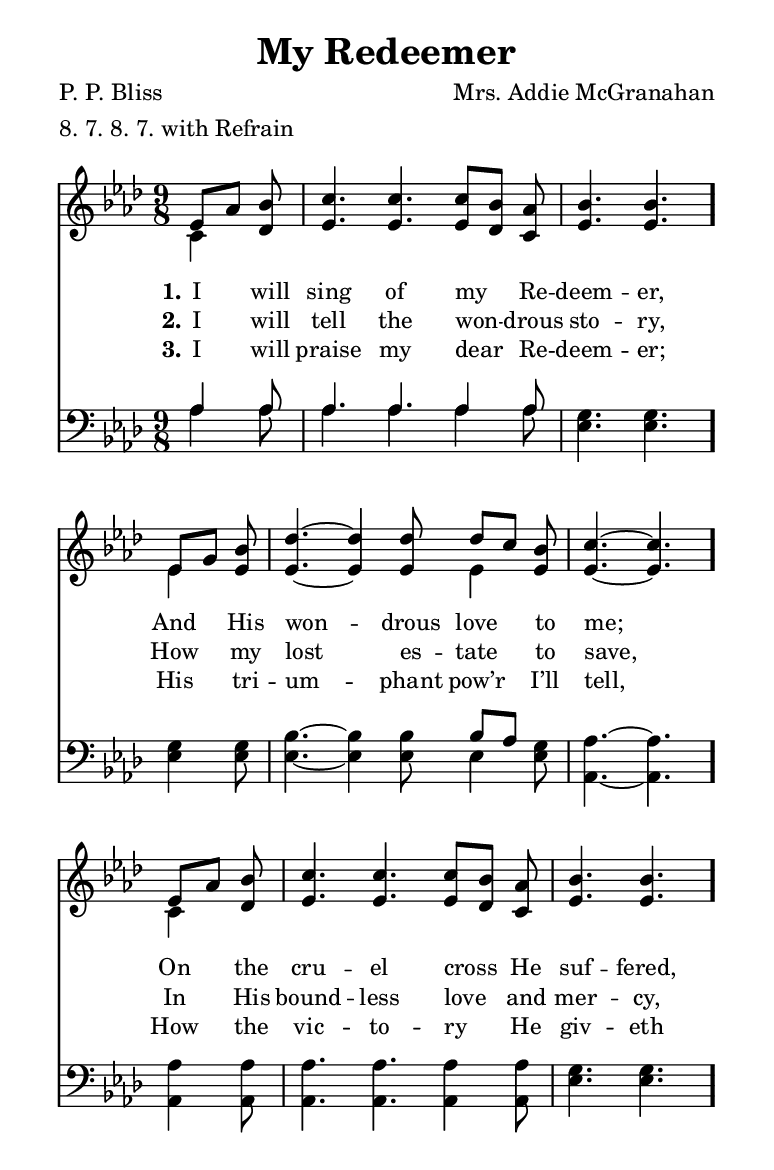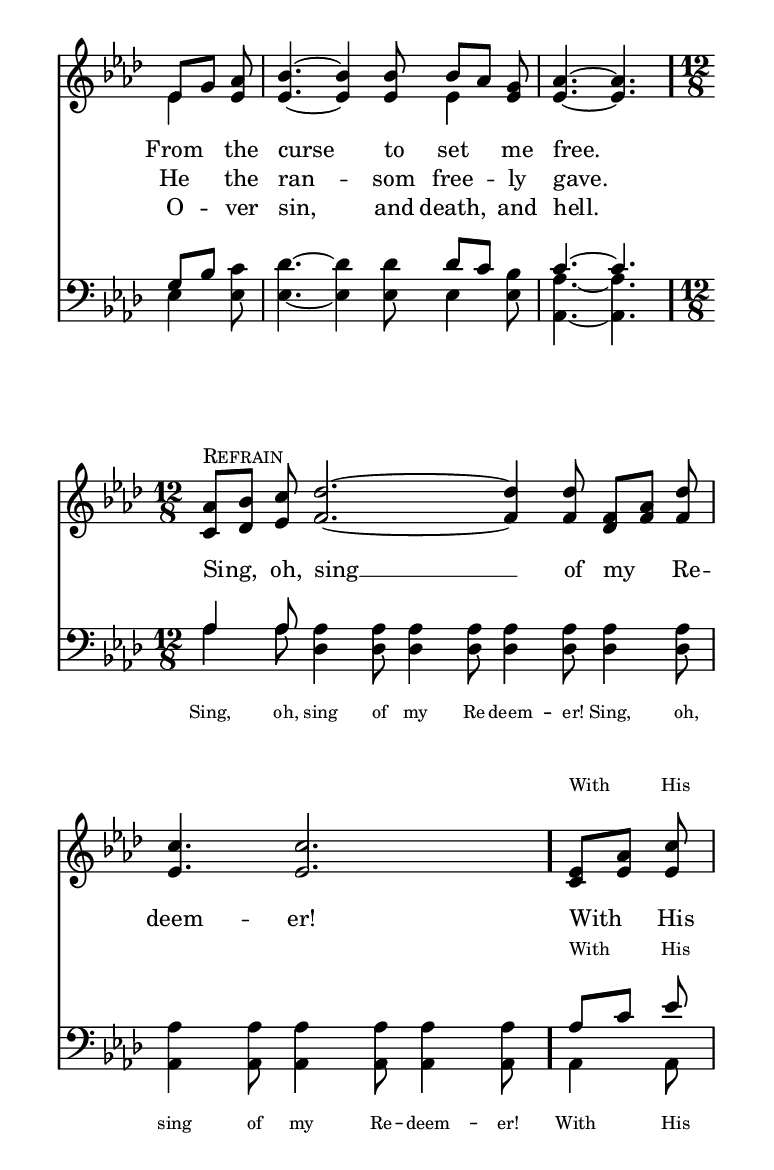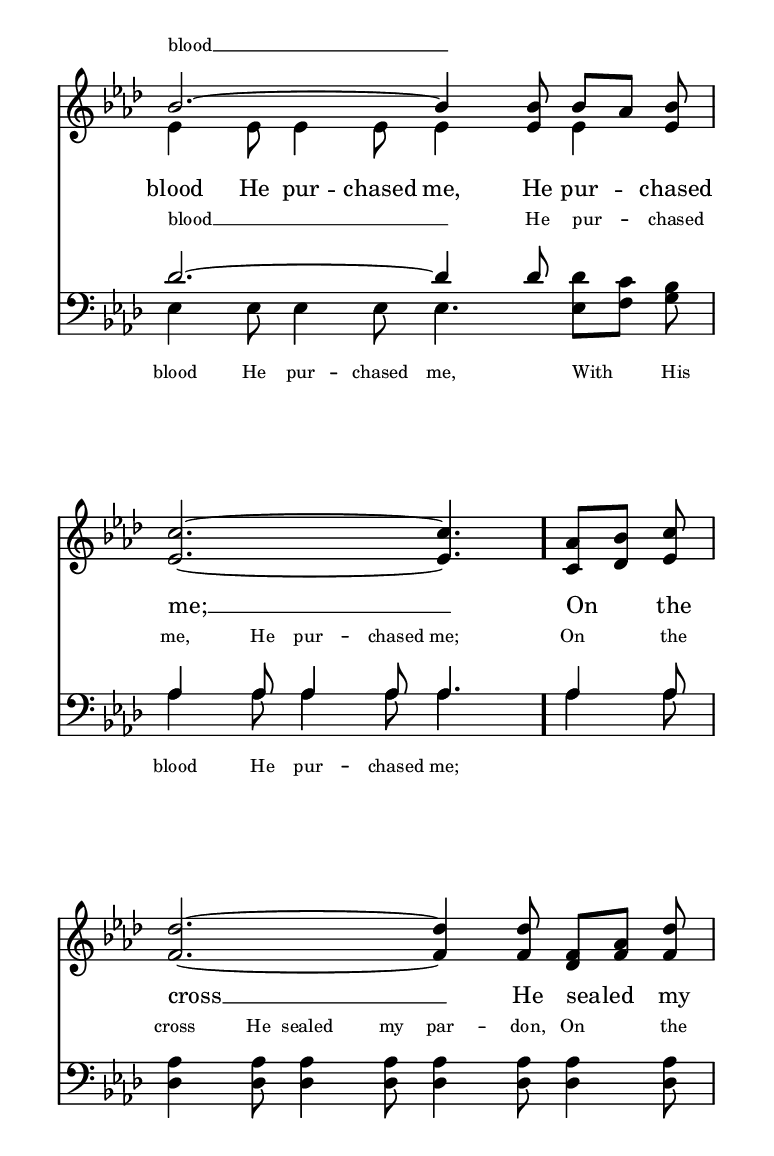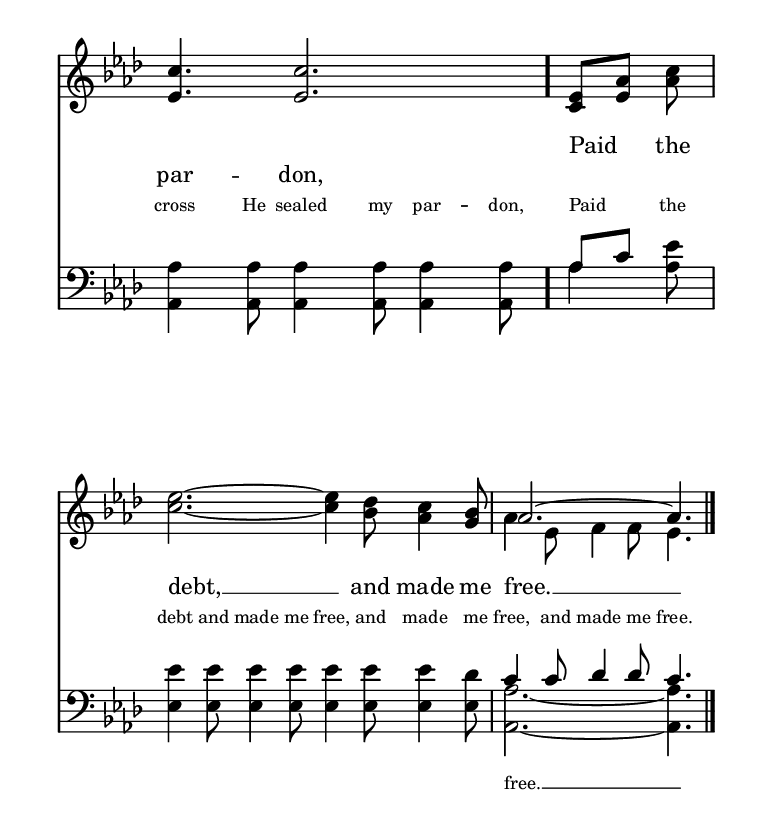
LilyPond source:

\include "common/global.ily"
\paper {
  \include "common/paper.ily"
  ragged-last-bottom = ##t
  systems-per-page = ##f
  page-count = #(cond (is-eogsized 2) (#t #f))
}

\header{
  %gospel
  hymnnumber = "23"
  title = "My Redeemer"
  tunename = ""
  meter = "8. 7. 8. 7. with Refrain"
  poet = "P. P. Bliss"
  composer = "Mrs. Addie McGranahan"
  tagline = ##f
}

% for fermata in MIDI
ta = { \tempo 4=80 }
tb = { \tempo 4=40 }

patternAA = { c8[ c8] c8 | c4. c4. c8[ c8] c8         | c4. c4.         }
patternAB = { c4      c8 | c4. c4. c8[ c8] c8         | c4. c4.         }
patternAC = { c4      c8 | c4. c4. c4      c8         | c4. c4.         }
patternAD = { c8[ c8] c8 | c4. ~ c4 c8 c8[ c8] c8     | c4. ~ c4.       }
patternAE = { c4      c8 | c4. ~ c4 c8 c4      c8     | c4. ~ c4.       }
patternAF = { c4      c8 | c4. ~ c4 c8 c8[ c8] c8     | c4. ~ c4.       }

patternBA = { c8[ c8] c8 | c2. ~ c4 c8 c8[ c8] c8     | c4. c2.         }
patternBB = { c8[ c8] c8 | c2. ~ c4 c8 c8[ c8] c8     | c2. ~ c4.       }
patternBC = { c8[ c8] c8 | c4 c8 c4 c8 c4 c8 c4 c8    | c2. ~ c4.       }
patternBD = { c8[ c8] c8 | c2. ~ c4 c8 c4 c8          | c2. ~ c4.       }
patternBE = { c8[ c8] c8 | c2. ~ c4 c8 c4 c8          | c4 c8 c4 c8 c4. }

patternCA = { c4 c8      }
patternCB = { c8[ c8] c8 | c2. ~ c4 c8 c8[ c8] c8     | c4 c8 c4 c8 c4. }
patternCC = { c4 c8      | c4 c8 c4 c8 c4. c8[ c8] c8 | c4 c8 c4 c8 c4. }
patternCD = { c8[ c8] c8 | c4 c8 c4 c8 c4 c8 c4 c8    | c4 c8 c4 c8 c4. }
patternCE = { c4 c8      | c4 c8 c4 c8 c4 c8 c4 c8    | c2. ~ c4.       }

global = {
  \include "common/overrides.ily"
  \override Staff.TimeSignature.style = #'numbered
  \time 9/8
  \override Score.MetronomeMark.transparent = ##t % hide all fermata changes too
  \ta
  \key aes \major
  \partial 4.
  \autoBeamOff
}

notesSoprano = {
\global
\relative c' {

  \changePitch \patternAA { ees aes bes  | c c c bes aes           | bes bes }
  \changePitch \patternAD { ees, g bes   | des des des des c bes   | c c     }
  \changePitch \patternAA { ees, aes bes | c c c bes aes           | bes bes }
  \changePitch \patternAD { ees, g aes   | bes bes bes bes aes g   | aes aes }

  << s^\markup { \small \caps "Refrain"  }
  \time 12/8
  \set Timing.measurePosition = #(ly:make-moment -3 8)
  \changePitch \patternBA { aes bes c    | des des des f, aes des  | c c     } >>
  \changePitch \patternBB { ees, aes c   | bes bes bes bes aes bes | c c     }
  \changePitch \patternBA { aes bes c    | des des des f, aes des  | c c     }
  \changePitch \patternBD { ees, aes c   | ees ees des c bes       | aes aes }

  \bar "|."

}
}

notesAlto = {
\global
\relative e' {

  \changePitch \patternAB { c des     | ees ees ees des c               | ees ees         }
  \changePitch \patternAE { ees ees   | ees ees ees ees ees             | ees ees         }
  \changePitch \patternAB { c des     | ees ees ees des c               | ees ees         }
  \changePitch \patternAE { ees ees   | ees ees ees ees ees             | ees ees         }

  \changePitch \patternBA { c des ees | f f f des f f                   | ees ees         }
  \changePitch \patternBC { c ees ees | ees ees ees ees ees ees ees ees | ees ees         }
  \changePitch \patternBA { c des ees | f f f des f f                   | ees ees         }
  \changePitch \patternBE { c ees aes | c c bes aes g                   | aes ees f f ees }

}
}

notesTenor = {
\global
\relative a {

  \changePitch \patternAC { aes aes   | aes aes aes aes                 | g g                     }
  \changePitch \patternAF { g g       | bes bes bes bes aes g           | aes aes                 }
  \changePitch \patternAC { aes aes   | aes aes aes aes                 | g g                     }
  \changePitch \patternAD { g bes c   | des des des des c bes           | c c                     }

  \changePitch \patternCA { aes aes   | aes aes aes aes aes aes aes aes | aes aes aes aes aes aes }
  \changePitch \patternCB { aes c ees | des des des des c bes           | aes aes aes aes aes     }
  \changePitch \patternCA { aes aes   | aes aes aes aes aes aes aes aes | aes aes aes aes aes aes }
  \changePitch \patternCD { aes c ees | ees ees ees ees ees ees ees des | c c des des c           }

}
}

notesBass = {
\global
\relative f {

  \changePitch \patternAC { aes aes  | aes aes aes aes                  | ees ees                   }
  \changePitch \patternAE { ees ees  | ees ees ees ees ees              | aes, aes                  }
  \changePitch \patternAC { aes aes  | aes aes aes aes                  | ees' ees                  }
  \changePitch \patternAE { ees ees  | ees ees ees ees ees              | < aes aes, > < aes aes, > }

  \changePitch \patternCA { aes aes  | des, des des des des des des des | aes aes aes aes aes aes   }
  \changePitch \patternCC { aes aes  | ees' ees ees ees ees ees f g     | aes aes aes aes aes       }
  \changePitch \patternCA { aes aes  | des, des des des des des des des | aes aes aes aes aes aes   }
  \changePitch \patternCE { aes' aes | ees ees ees ees ees ees ees ees  | < aes aes, > < aes aes, > }

}
}

SopranoRefrainA = \lyricmode {

\override LyricText.font-size = #-2
\repeat unfold 38 { \skip 4 }
With His blood __

}

SopranoRefrainB = \lyricmode {

\repeat unfold 53 { \skip 4 }
Paid the debt, __ and made me free. __ \bar "." \eogbreak

}

% Also lead (soprano) for most of it (second line of refrain excepted)
% The alto also deviates from this on the fourth line of the refrain, but it is
% probably easier to divide them this way than an unanalysed alternative.
AltoRefrain = \lyricmode {

Sing, oh, sing __ of my Re -- deem -- er! \bar "." \eogbreak
With His blood He pur -- chased me, He pur -- chased me; __ \bar "." \eogbreak
On the cross __ He sealed my par -- don, \bar "." \eogbreak

}

% This refrain not used in layout, just for lyrics extraction
RefrainA = \lyricmode {

Sing, oh, sing of my Re -- deem -- er! \bar "."
With His blood %{HIDE>%} He pur -- chased me, %{<HIDE%} He pur -- chased me; \bar "."
On the cross He sealed my par -- don, \bar "."
Paid the debt, and made me free. \bar "."

}

TenorRefrain = \lyricmode {

\override LyricText.font-size = #-2
\repeat unfold 46 { \skip 4 }
With His blood __ He pur -- chased me, He pur -- chased me;
On the cross He sealed my par -- don, On the cross He sealed my par -- don,
Paid the debt and made me free, and made me free, and made me free.

}

BassRefrain = \lyricmode {

\override LyricText.font-size = #-2
\repeat unfold 30 { \skip 4 }
Sing, oh, sing of my Re -- deem -- er! Sing, oh, sing of my Re -- deem -- er!
With His blood He pur -- chased me, With His blood He pur -- chased me;
\repeat unfold 26 { \skip 4 }
free. __

}

wordsA = \lyricmode {
\set stanza = "1."

I will sing of my Re -- deem -- er, \bar "."
And His won -- drous love to me; \bar "." \eogbreak
On the cru -- el cross He suf -- fered, \bar "."
From the curse to set me free. \bar "." \eogbreak

}

wordsB = \lyricmode {
\set stanza = "2."

I will tell the won -- drous sto -- ry,
How my lost es -- tate to save,
In His bound -- less love and mer -- cy,
He the ran -- som free -- ly gave.

{ { \AltoRefrain } }

}

wordsC = \lyricmode {
\set stanza = "3."

I will praise my dear Re -- deem -- er;
His tri -- um -- phant pow’r I’ll tell,
How the vic -- to -- ry He giv -- eth
O -- ver sin, and death, and hell.

}

\score {
  \context ChoirStaff <<
    \context Staff = upper <<
      \set Staff.autoBeaming = ##f
      \set ChoirStaff.systemStartDelimiter = #'SystemStartBar
      \set ChoirStaff.printPartCombineTexts = ##f
      \partcombine #'(2 . 9) \notesSoprano \notesAlto
      \context NullVoice = sopranos { \voiceOne << \notesSoprano >> }
      \context NullVoice = altos { \voiceTwo << \notesAlto >> }
      % Synch to altos for convenience
      \context Lyrics = one   \lyricsto altos \wordsA
      \context Lyrics = two   \lyricsto altos \wordsB
      \context Lyrics = three \lyricsto altos \wordsC
    >>
    \new Lyrics \with { alignAboveContext = upper } \lyricsto sopranos \SopranoRefrainA
    \new Lyrics \with { alignBelowContext = upper } \lyricsto sopranos \SopranoRefrainB
    \context Staff = men <<
      \set Staff.autoBeaming = ##f
      \clef bass
      \set ChoirStaff.printPartCombineTexts = ##f
      \partcombine #'(2 . 9) \notesTenor \notesBass
      \context NullVoice = tenors { \voiceOne << \notesTenor >> }
      \context NullVoice = basses { \voiceTwo << \notesBass >> }
    >>
    \new Lyrics \with { alignAboveContext = men } \lyricsto tenors \TenorRefrain
    \new Lyrics \with { alignBelowContext = men } \lyricsto basses \BassRefrain
  >>
  \layout {
    \include "common/layout.ily"
  }
  \midi{
    \include "common/midi.ily"
  }
}

\version "2.19.49"  % necessary for upgrading to future LilyPond versions.

% vi:set et ts=2 sw=2 ai nocindent syntax=lilypond:
